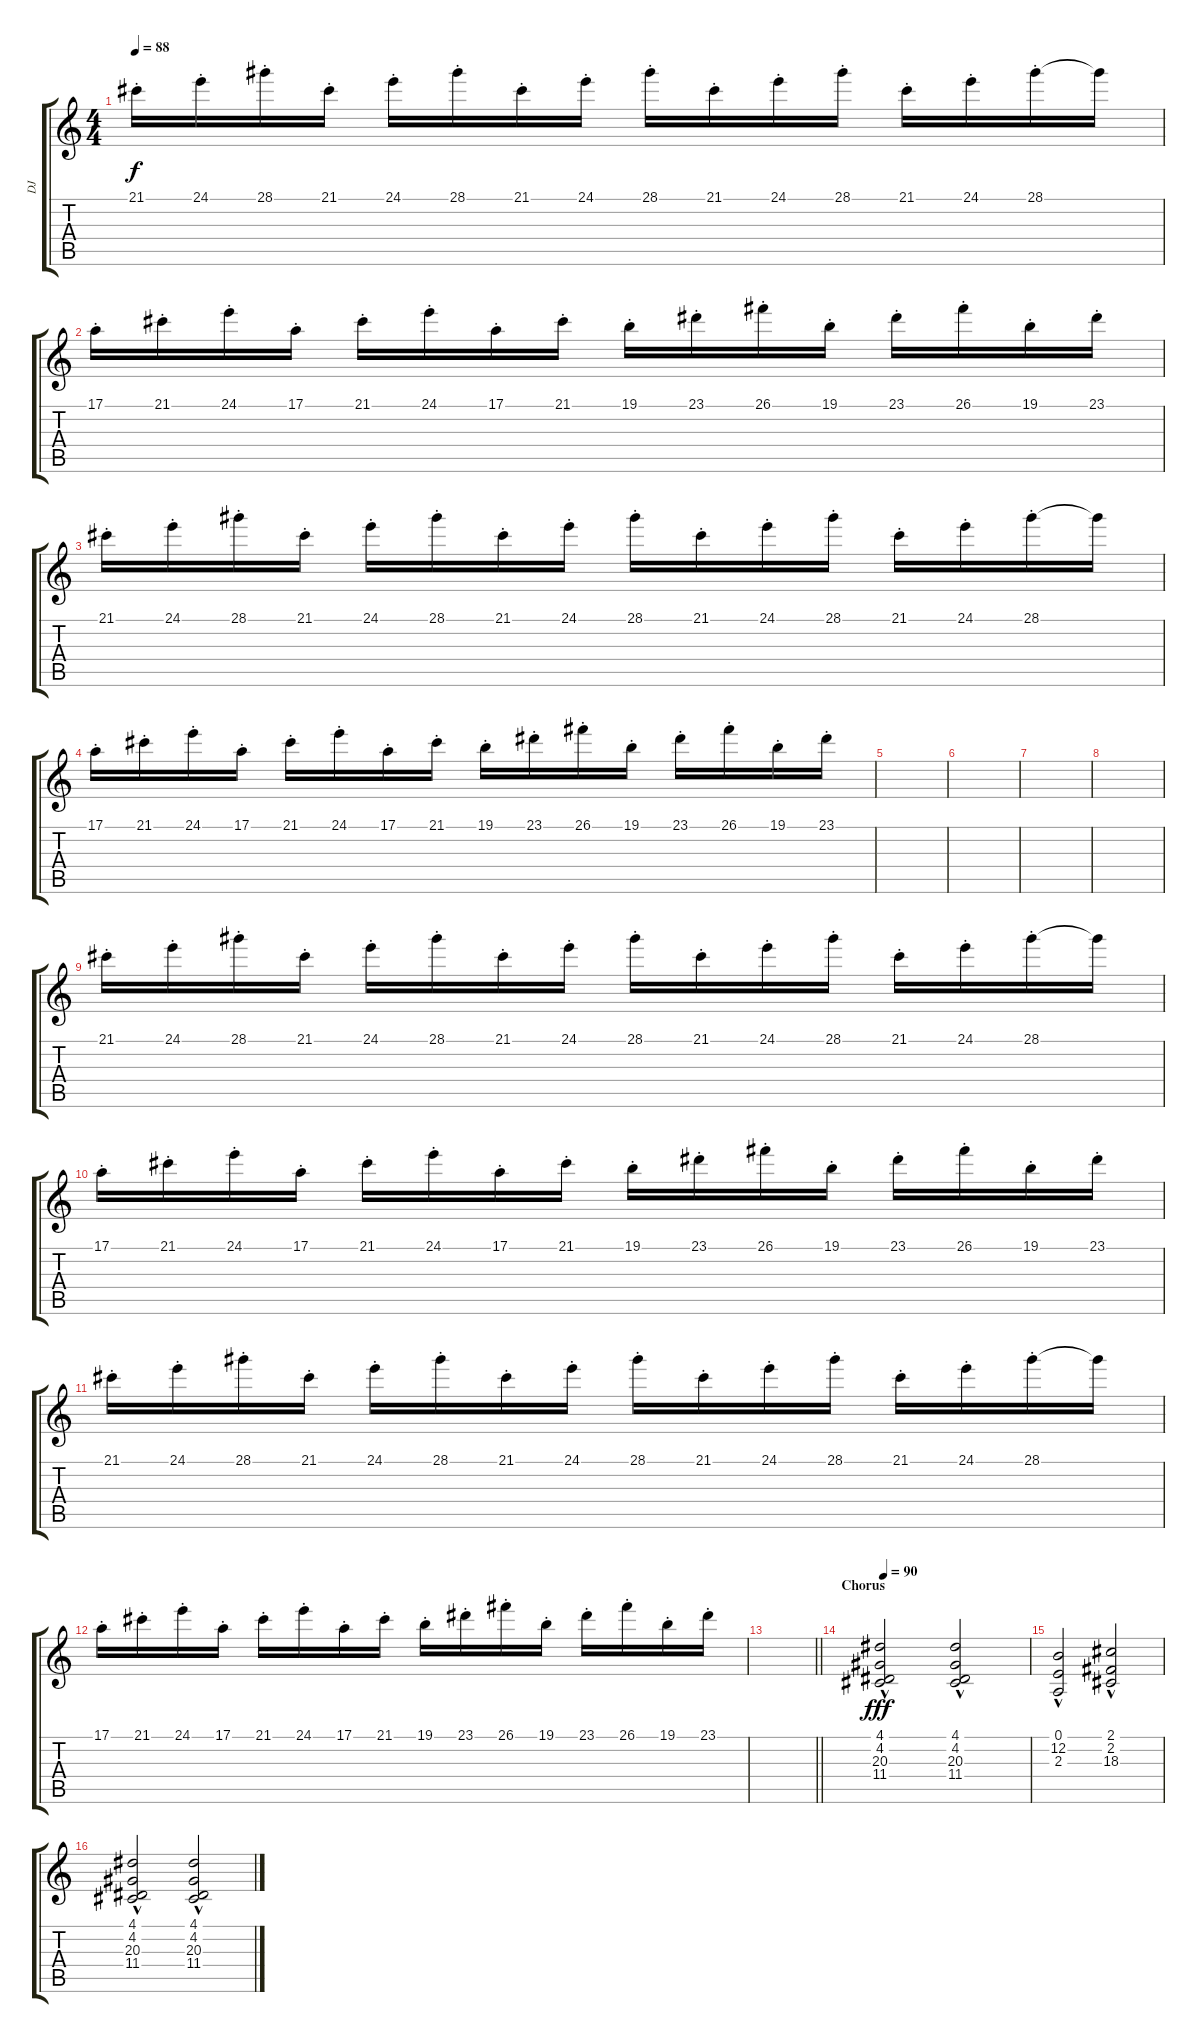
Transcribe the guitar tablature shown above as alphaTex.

\track ("DJ" "DJ") {instrument synthstrings1}
\staff {score tabs}
\tuning (E4 B3 G3 D3 A2 E2) {hide}
\ts (4 4)
\tempo 88
\clef g2
\ks c
21.1{st}.16{dy f volume 12 instrument pad3polysynth} 24.1{st}.16 28.1{st}.16 21.1{st}.16 24.1{st}.16 28.1{st}.16 21.1{st}.16 24.1{st}.16 28.1{st}.16 21.1{st}.16 24.1{st}.16 28.1{st}.16 21.1{st}.16 24.1{st}.16 28.1{st}.16 28.1{t}.16 |
17.1{st}.16 21.1{st}.16 24.1{st}.16 17.1{st}.16 21.1{st}.16 24.1{st}.16 17.1{st}.16 21.1{st}.16 19.1{st}.16 23.1{st}.16 26.1{st}.16 19.1{st}.16 23.1{st}.16 26.1{st}.16 19.1{st}.16 23.1{st}.16 |
21.1{st}.16 24.1{st}.16 28.1{st}.16 21.1{st}.16 24.1{st}.16 28.1{st}.16 21.1{st}.16 24.1{st}.16 28.1{st}.16 21.1{st}.16 24.1{st}.16 28.1{st}.16 21.1{st}.16 24.1{st}.16 28.1{st}.16 28.1{t}.16 |
17.1{st}.16 21.1{st}.16 24.1{st}.16 17.1{st}.16 21.1{st}.16 24.1{st}.16 17.1{st}.16 21.1{st}.16 19.1{st}.16 23.1{st}.16 26.1{st}.16 19.1{st}.16 23.1{st}.16 26.1{st}.16 19.1{st}.16 23.1{st}.16 |
|
|
|
|
21.1{st}.16{volume 12 instrument pad3polysynth} 24.1{st}.16 28.1{st}.16 21.1{st}.16 24.1{st}.16 28.1{st}.16 21.1{st}.16 24.1{st}.16 28.1{st}.16 21.1{st}.16 24.1{st}.16 28.1{st}.16 21.1{st}.16 24.1{st}.16 28.1{st}.16 28.1{t}.16 |
17.1{st}.16 21.1{st}.16 24.1{st}.16 17.1{st}.16 21.1{st}.16 24.1{st}.16 17.1{st}.16 21.1{st}.16 19.1{st}.16 23.1{st}.16 26.1{st}.16 19.1{st}.16 23.1{st}.16 26.1{st}.16 19.1{st}.16 23.1{st}.16 |
21.1{st}.16 24.1{st}.16 28.1{st}.16 21.1{st}.16 24.1{st}.16 28.1{st}.16 21.1{st}.16 24.1{st}.16 28.1{st}.16 21.1{st}.16 24.1{st}.16 28.1{st}.16 21.1{st}.16 24.1{st}.16 28.1{st}.16 28.1{t}.16 |
17.1{st}.16 21.1{st}.16 24.1{st}.16 17.1{st}.16 21.1{st}.16 24.1{st}.16 17.1{st}.16 21.1{st}.16 19.1{st}.16 23.1{st}.16 26.1{st}.16 19.1{st}.16 23.1{st}.16 26.1{st}.16 19.1{st}.16 23.1{st}.16 |
\barLineRight lightlight
|
\section ("" "Chorus")
\tempo 90
(4.1{hac} 4.2{hac} 20.3{hac} 11.4{hac}).2{dy fff volume 15 instrument acousticgrandpiano} (4.1{hac} 4.2{hac} 20.3{hac} 11.4{hac}).2 |
(0.1{hac} 12.2{hac} 2.3{hac}).2 (2.1{hac} 2.2{hac} 18.3{hac}).2 |
(4.1{hac} 4.2{hac} 20.3{hac} 11.4{hac}).2 (4.1{hac} 4.2{hac} 20.3{hac} 11.4{hac}).2
